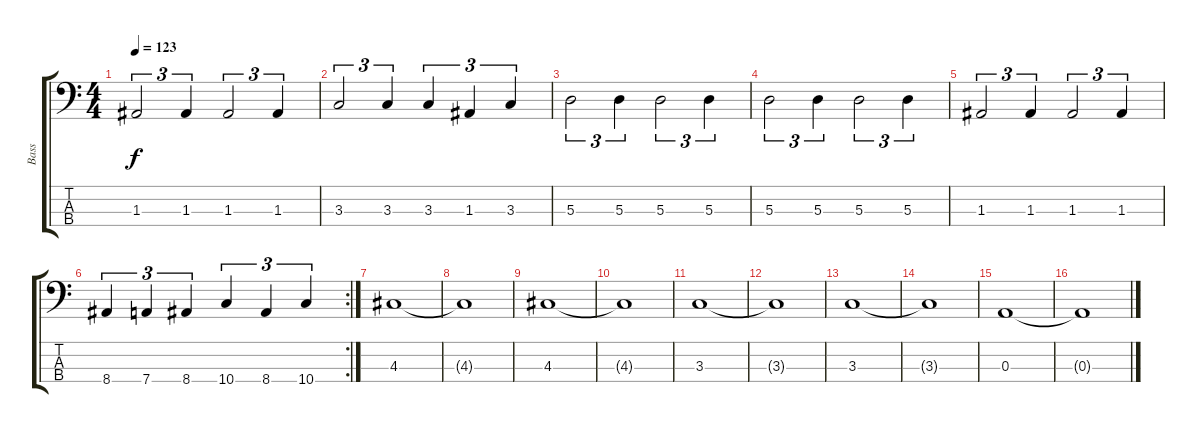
\track ("Bass" "Bass") {instrument electricbassfinger}
\staff {score tabs}
\tuning (G2 D2 A1 D1) {hide}
\ts (4 4)
\tempo 123
\clef f4
\ks c
1.3.2{tu (3 2) dy f} 1.3.4{tu (3 2)} 1.3.2{tu (3 2)} 1.3.4{tu (3 2)} |
3.3.2{tu (3 2)} 3.3.4{tu (3 2)} 3.3.4{tu (3 2)} 1.3.4{tu (3 2)} 3.3.4{tu (3 2)} |
5.3.2{tu (3 2)} 5.3.4{tu (3 2)} 5.3.2{tu (3 2)} 5.3.4{tu (3 2)} |
5.3.2{tu (3 2)} 5.3.4{tu (3 2)} 5.3.2{tu (3 2)} 5.3.4{tu (3 2)} |
1.3.2{tu (3 2)} 1.3.4{tu (3 2)} 1.3.2{tu (3 2)} 1.3.4{tu (3 2)} |
\rc 2
8.4.4{tu (3 2)} 7.4.4{tu (3 2)} 8.4.4{tu (3 2)} 10.4.4{tu (3 2)} 8.4.4{tu (3 2)} 10.4.4{tu (3 2)} |
4.3.1 |
4.3{t}.1 |
4.3.1 |
4.3{t}.1 |
3.3.1 |
3.3{t}.1 |
3.3.1 |
3.3{t}.1 |
0.3.1 |
0.3{t}.1
